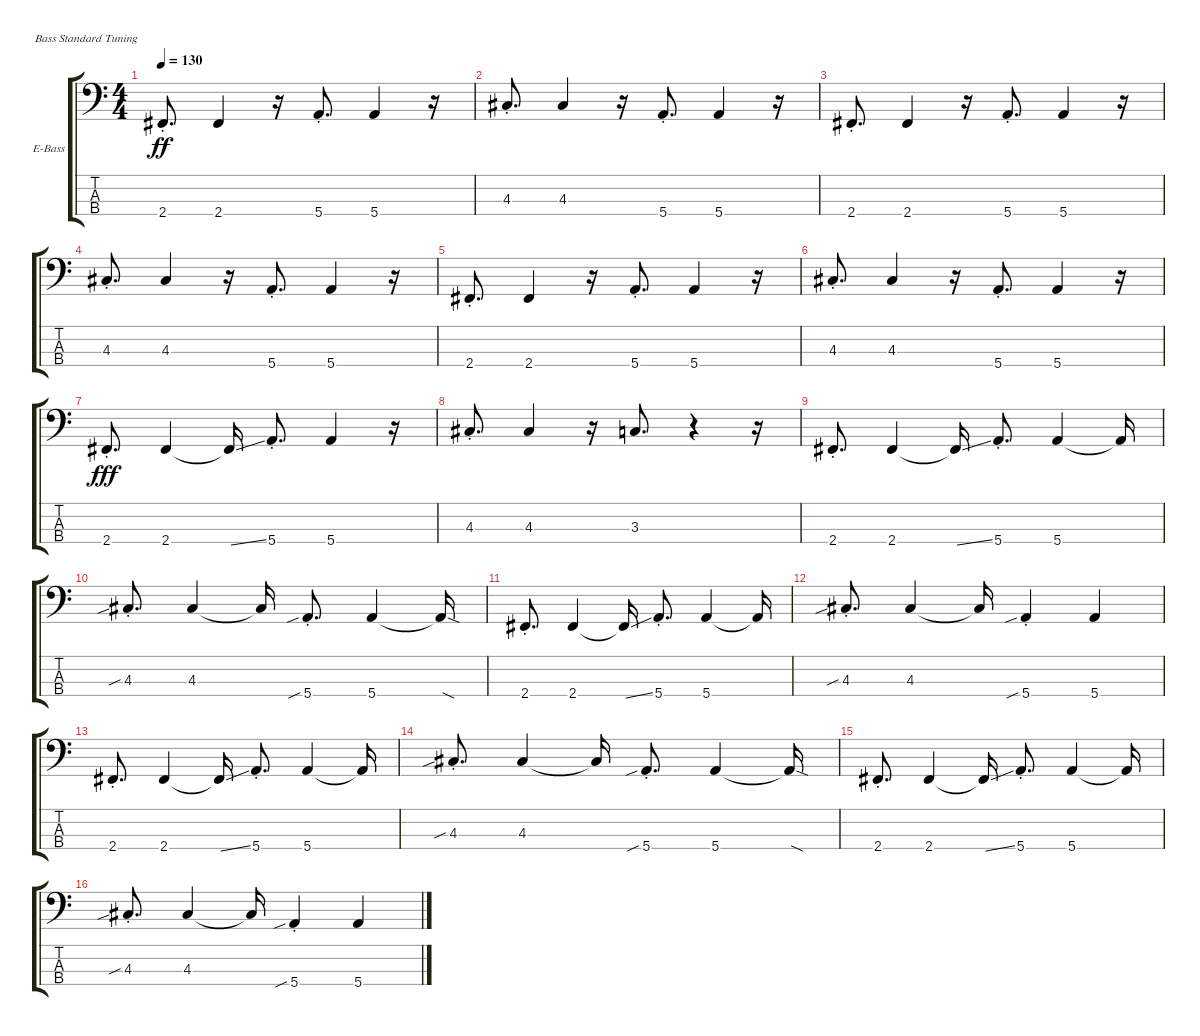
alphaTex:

\defaultSystemsLayout 4
\bracketExtendMode groupsimilarinstruments
\firstSystemTrackNameOrientation horizontal
\otherSystemsTrackNameOrientation horizontal
\track ("O`Malley" "E-Bass") {instrument electricbassfinger}
\staff {score tabs}
\tuning (G2 D2 A1 E1)
\ts (4 4)
\tempo 130
\clef f4
\ks c
2.4{st}.8{d dy ff instrument electricbassfinger} 2.4.4 r.16 5.4{st}.8{d} 5.4.4 r.16 |
4.3{st}.8{d} 4.3.4 r.16 5.4{st}.8{d} 5.4.4 r.16 |
2.4{st}.8{d} 2.4.4 r.16 5.4{st}.8{d} 5.4.4 r.16 |
4.3{st}.8{d} 4.3.4 r.16 5.4{st}.8{d} 5.4.4 r.16 |
2.4{st}.8{d} 2.4.4 r.16 5.4{st}.8{d} 5.4.4 r.16 |
4.3{st}.8{d} 4.3.4 r.16 5.4{st}.8{d} 5.4.4 r.16 |
2.4{st}.8{d dy fff} 2.4.4 2.4{ss t}.16 5.4{st}.8{d} 5.4.4 r.16 |
4.3{st}.8{d} 4.3.4 r.16 3.3.8{d} r.4 r.16 |
2.4{st}.8{d} 2.4.4 2.4{ss t}.16 5.4{st}.8{d} 5.4.4 5.4{t}.16 |
4.3{sib st}.8{d} 4.3.4 4.3{t}.16 5.4{sib st}.8{d} 5.4.4 5.4{sod t}.16 |
2.4{st}.8{d} 2.4.4 2.4{ss t}.16 5.4{st}.8{d} 5.4.4 5.4{t}.16 |
4.3{sib st}.8{d} 4.3.4 4.3{t}.16 5.4{sib st}.4 5.4.4 |
2.4{st}.8{d} 2.4.4 2.4{ss t}.16 5.4{st}.8{d} 5.4.4 5.4{t}.16 |
4.3{sib st}.8{d} 4.3.4 4.3{t}.16 5.4{sib st}.8{d} 5.4.4 5.4{sod t}.16 |
2.4{st}.8{d} 2.4.4 2.4{ss t}.16 5.4{st}.8{d} 5.4.4 5.4{t}.16 |
4.3{sib st}.8{d} 4.3.4 4.3{t}.16 5.4{sib st}.4 5.4.4
